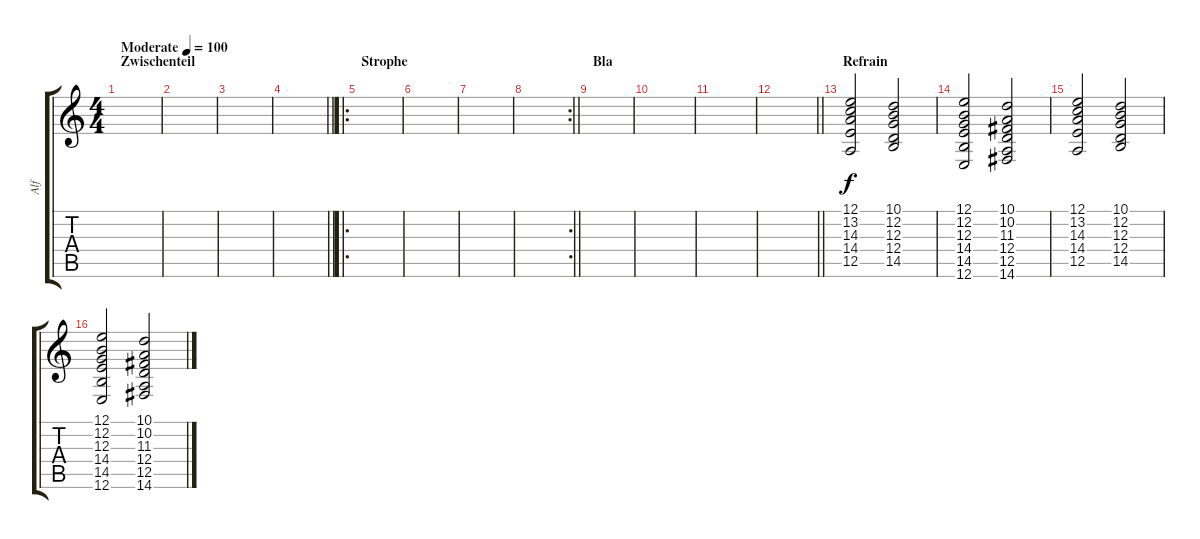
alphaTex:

\track ("Alf" "Alf") {instrument tremolostrings}
\staff {score tabs}
\tuning (E4 B3 G3 D3 A2 E2) {hide}
\ts (4 4)
\section ("" "Zwischenteil")
\tempo (100 "Moderate")
\clef g2
\ks c
|
|
|
\barLineRight lightlight
|
\ro
\section ("" "Strophe")
|
|
|
\rc 2
\barLineRight lightlight
|
\section ("" "Bla")
|
|
|
\barLineRight lightlight
|
\section ("" "Refrain")
(12.1 13.2 14.3 14.4 12.5).2 (10.1 12.2 12.3 12.4 14.5).2 |
(12.1 12.2 12.3 14.4 14.5 12.6).2 (10.1 10.2 11.3 12.4 12.5 14.6).2 |
(12.1 13.2 14.3 14.4 12.5).2 (10.1 12.2 12.3 12.4 14.5).2 |
(12.1 12.2 12.3 14.4 14.5 12.6).2 (10.1 10.2 11.3 12.4 12.5 14.6).2
